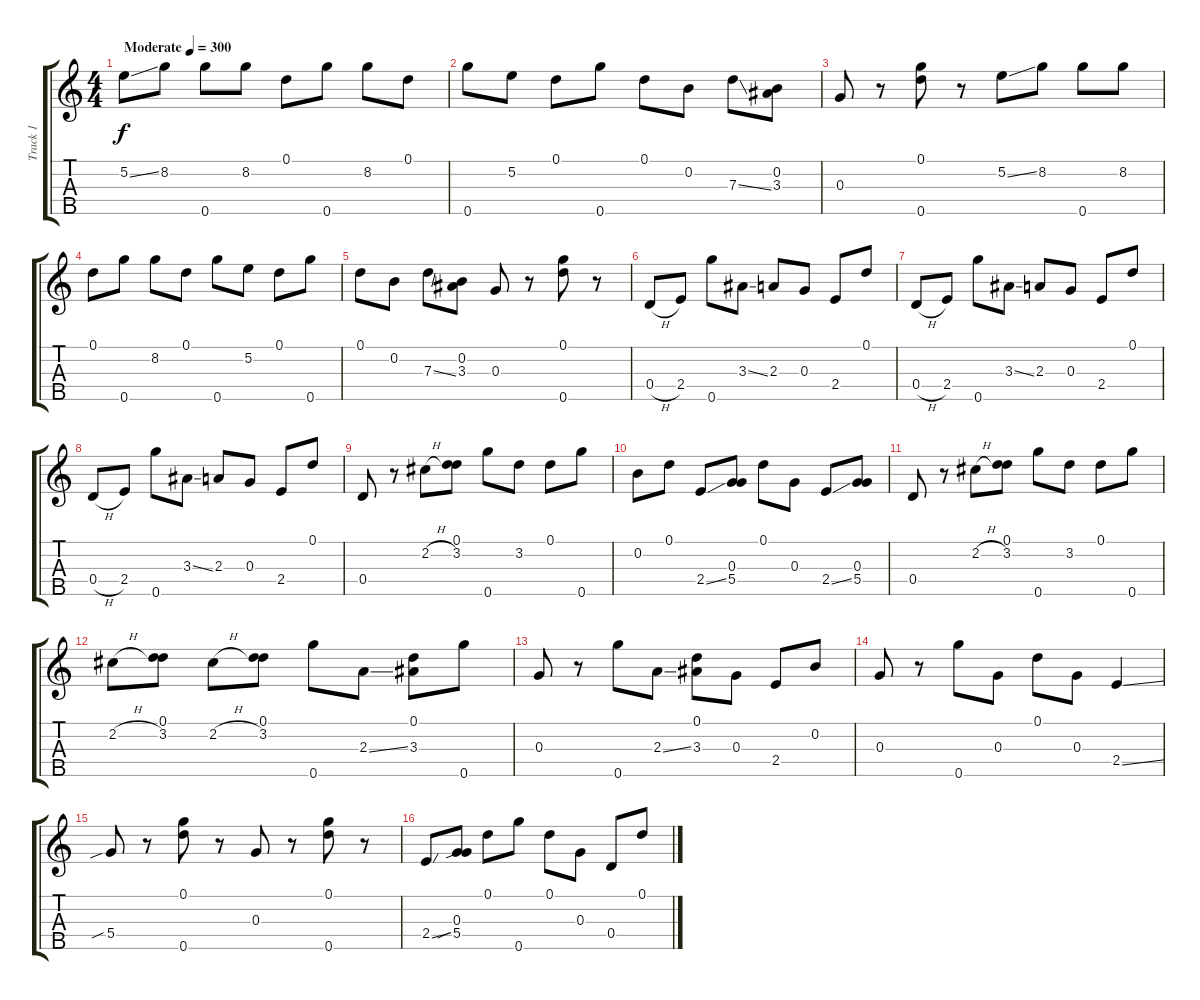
\track ("Track 1" "Track 1") {instrument banjo}
\staff {score tabs}
\tuning (D4 B3 G3 D3 G4) {hide}
\displaytranspose 12
\ts (4 4)
\tempo (300 "Moderate")
\clef g2
\ks c
5.2{ss}.8{dy f instrument banjo} 8.2.8 0.5.8 8.2.8 0.1.8 0.5.8 8.2.8 0.1.8 |
0.5.8 5.2.8 0.1.8 0.5.8 0.1.8 0.2.8 7.3{ss}.8 (0.2 3.3).8 |
0.3.8 r.8 (0.1 0.5).8 r.8 5.2{ss}.8 8.2.8 0.5.8 8.2.8 |
0.1.8 0.5.8 8.2.8 0.1.8 0.5.8 5.2.8 0.1.8 0.5.8 |
0.1.8 0.2.8 7.3{ss}.8 (0.2 3.3).8 0.3.8 r.8 (0.1 0.5).8 r.8 |
0.4{h}.8 2.4.8 0.5.8 3.3{ss}.8 2.3.8 0.3.8 2.4.8 0.1.8 |
0.4{h}.8 2.4.8 0.5.8 3.3{ss}.8 2.3.8 0.3.8 2.4.8 0.1.8 |
0.4{h}.8 2.4.8 0.5.8 3.3{ss}.8 2.3.8 0.3.8 2.4.8 0.1.8 |
0.4.8 r.8 2.2{h}.8 (0.1 3.2).8 0.5.8 3.2.8 0.1.8 0.5.8 |
0.2.8 0.1.8 2.4{ss}.8 (0.3 5.4).8 0.1.8 0.3.8 2.4{ss}.8 (0.3 5.4).8 |
0.4.8 r.8 2.2{h}.8 (0.1 3.2).8 0.5.8 3.2.8 0.1.8 0.5.8 |
2.2{h}.8 (0.1 3.2).8 2.2{h}.8 (0.1 3.2).8 0.5.8 2.3{ss}.8 (0.1 3.3).8 0.5.8 |
0.3.8 r.8 0.5.8 2.3{ss}.8 (0.1 3.3).8 0.3.8 2.4.8 0.2.8 |
0.3.8 r.8 0.5.8 0.3.8 0.1.8 0.3.8 2.4{ss}.4 |
5.4{sib}.8 r.8 (0.1 0.5).8 r.8 0.3.8 r.8 (0.1 0.5).8 r.8 |
2.4{ss}.8 (0.3 5.4{sib}).8 0.1.8 0.5.8 0.1.8 0.3.8 0.4.8 0.1.8
